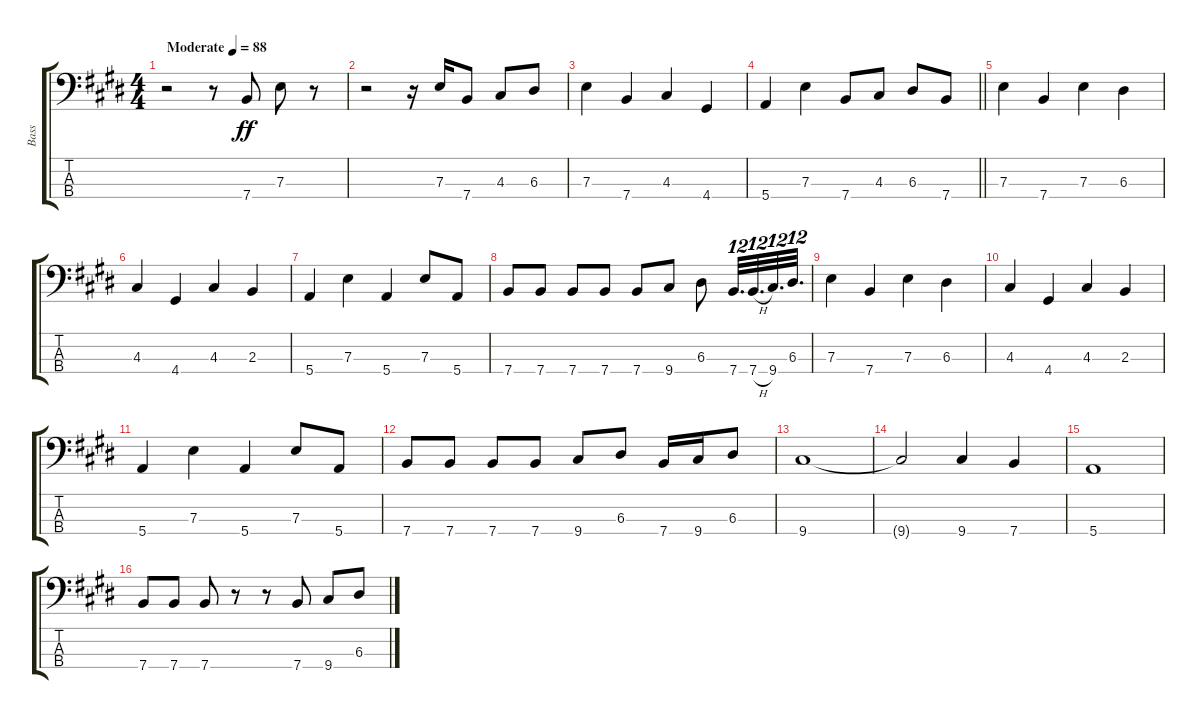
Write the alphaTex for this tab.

\track ("Bass" "Bass") {instrument electricbassfinger}
\staff {score tabs}
\tuning (G2 D2 A1 E1) {hide}
\ts (4 4)
\tempo (88 "Moderate")
\clef f4
\ks e
r.2{dy ff instrument electricbassfinger} r.8 7.4.8 7.3.8 r.8 |
r.2 r.16 7.3.16 7.4.8 4.3.8 6.3.8 |
7.3.4 7.4.4 4.3.4 4.4.4 |
\barLineRight lightlight
5.4.4 7.3.4 7.4.8 4.3.8 6.3.8 7.4.8 |
7.3.4 7.4.4 7.3.4 6.3.4 |
4.3.4 4.4.4 4.3.4 2.3.4 |
5.4.4 7.3.4 5.4.4 7.3.8 5.4.8 |
7.4.8 7.4.8 7.4.8 7.4.8 7.4.8 9.4.8 6.3.8 7.4.32{d tu (12 8)} 7.4{h}.32{d tu (12 8)} 9.4.32{d tu (12 8)} 6.3.32{d tu (12 8)} |
7.3.4 7.4.4 7.3.4 6.3.4 |
4.3.4 4.4.4 4.3.4 2.3.4 |
5.4.4 7.3.4 5.4.4 7.3.8 5.4.8 |
7.4.8 7.4.8 7.4.8 7.4.8 9.4.8 6.3.8 7.4.16 9.4.16 6.3.8 |
9.4.1 |
9.4{t}.2 9.4.4 7.4.4 |
5.4.1 |
7.4.8 7.4.8 7.4.8 r.8 r.8 7.4.8 9.4.8 6.3.8
